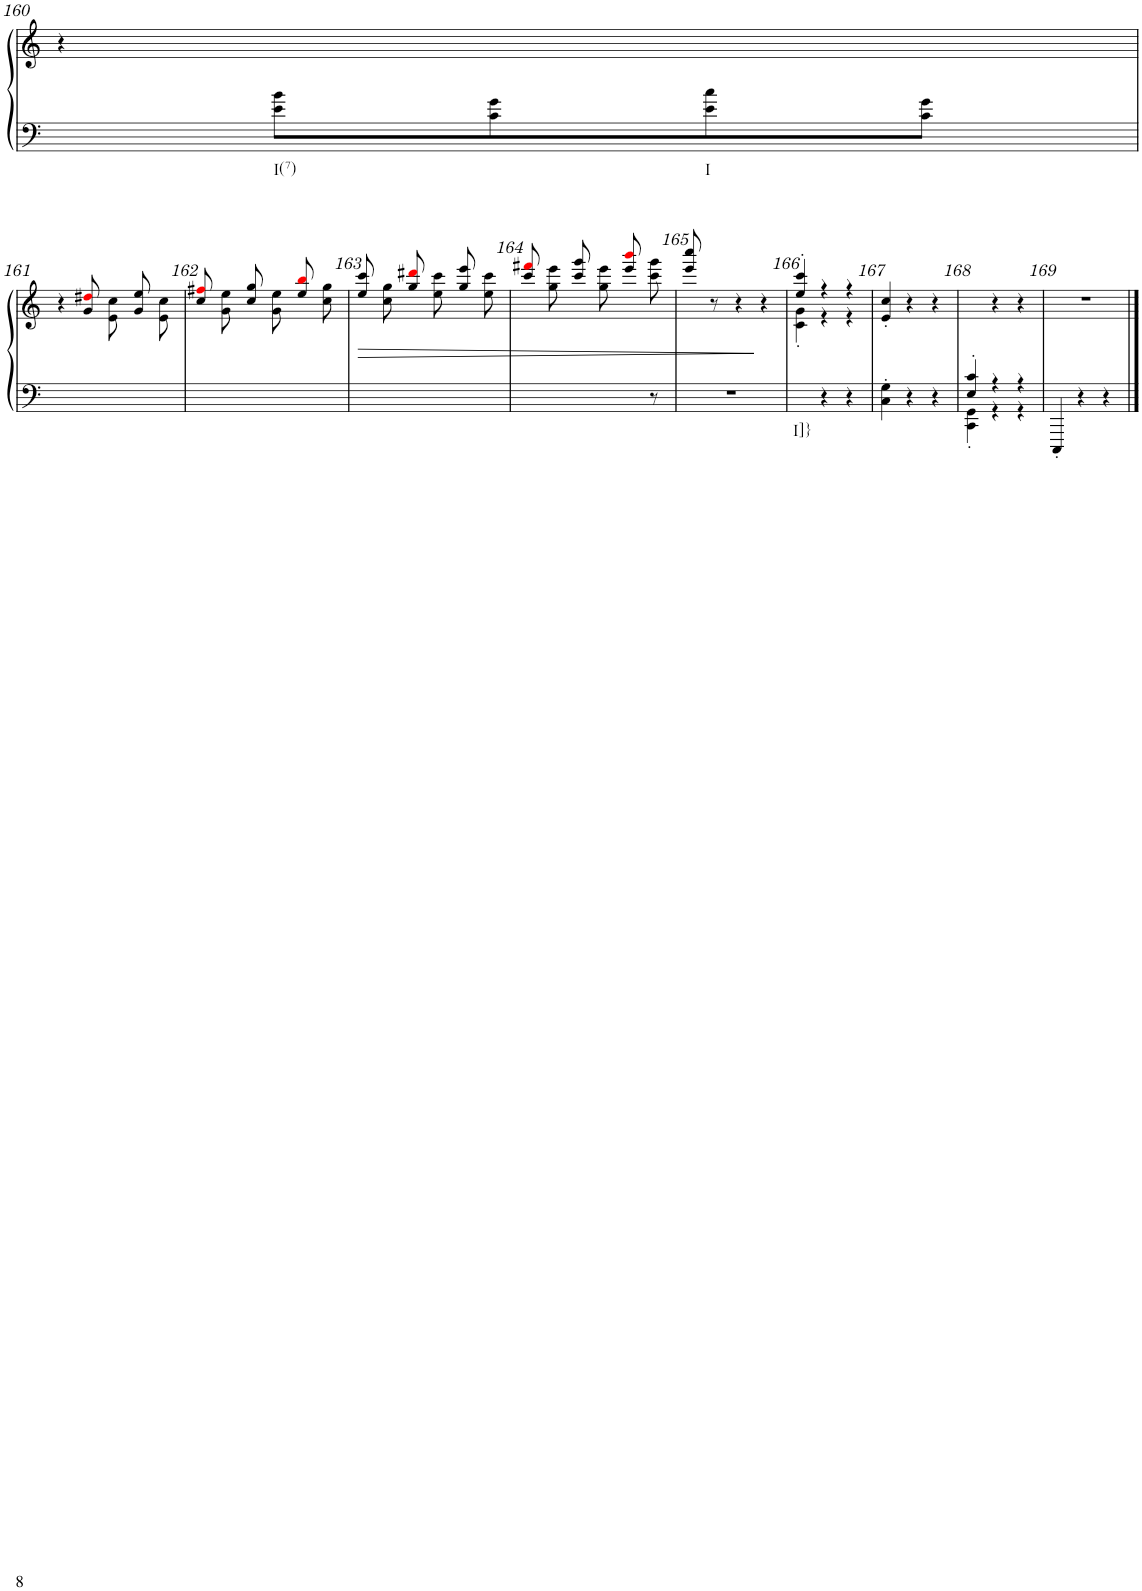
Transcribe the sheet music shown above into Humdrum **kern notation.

**kern	**kern	**dynam
*part1	*part1	*part1
*staff2	*staff1	*staff1/2
*I"Midi_1	*	*
!!LO:PB:g=z
*clefG2	*clefG2	*
*k[]	*k[]	*
*M3/4	*M3/4	*
=160	=160	=160
*	*^	*
4ryy	4r	2ryy	.
!LO:TX:b:t=I(7)	!	!	!
8e\ 8b\L	4ryy	.	.
8c\ 8g\	.	.	.
!LO:TX:b:t=I	!	!	!
8e\ 8cc\	4ryy	4ryy	.
8c\ 8g\J	.	.	.
*	*v	*v	*
!!LO:LB:g=z
=161	=161	=161
*^	*	*
2ryy	2ryy	4r	.
.	.	8g/ 8dd#Xi/L	.
.	.	8e/ 8cc/J	.
4ryy	4ryy	8g/ 8ee/L	.
.	.	8e/ 8cc/J	.
=162	=162	=162	=162
2ryy	2ryy	8cc\ 8ff#Xi\L	.
.	.	8g\ 8ee\J	.
.	.	8cc\ 8gg\L	.
.	.	8g\ 8ee\J	.
4ryy	4ryy	8ee\ 8bbi\L	.
.	.	8cc\ 8gg\J	.
=163	=163	=163	=163
!	!	!	!LO:HP:b
2ryy	2ryy	8ee\ 8ccc\L	>
.	.	8cc\ 8gg\J	.
.	.	8gg\ 8ddd#Xi\L	.
.	.	8ee\ 8ccc\J	.
4ryy	4ryy	8gg\ 8eee\L	.
.	.	8ee\ 8ccc\J	.
=164	=164	=164	=164
2ryy	2ryy	8ccc\ 8fff#Xi\L	.
.	.	8gg\ 8eee\J	.
.	.	8ccc\ 8ggg\L	.
.	.	8gg\ 8eee\J	.
8ryy	8ryy	8eee\ 8bbbi\L	.
8r	8ryy	8ccc\ 8ggg\J	.
=165	=165	=165	=165
*	*	*^	*
2.r	2ryy	8eee/ 8cccc/	2ryy	.
.	.	8r	.	.
.	.	4r	.	.
.	4ryy	4r	4ryy	]
=166	=166	=166	=166	=166
!LO:TX:b:t=I]}	!	!	!	!
4ryy	2ryy	4ee/' 4ccc/'	4c\' 4g\'	.
4r	.	4r	4r	.
4r	4ryy	4r	4r	.
=167	=167	=167	=167	=167
4C\' 4G\'	2ryy	4e/' 4cc/'	2ryy	.
4r	.	4r	.	.
4r	4ryy	4r	4ryy	.
=168	=168	=168	=168	=168
4E/' 4c/'	4CC\' 4GG\'	4ryy	2ryy	.
4r	4r	4r	.	.
4r	4r	4r	4ryy	.
*	*	*v	*v	*
=169	=169	=169	=169
4CCC'/	2ryy	2.r	.
4r	.	.	.
4r	4ryy	.	.
*v	*v	*	*
==	==	==
*-	*-	*-
